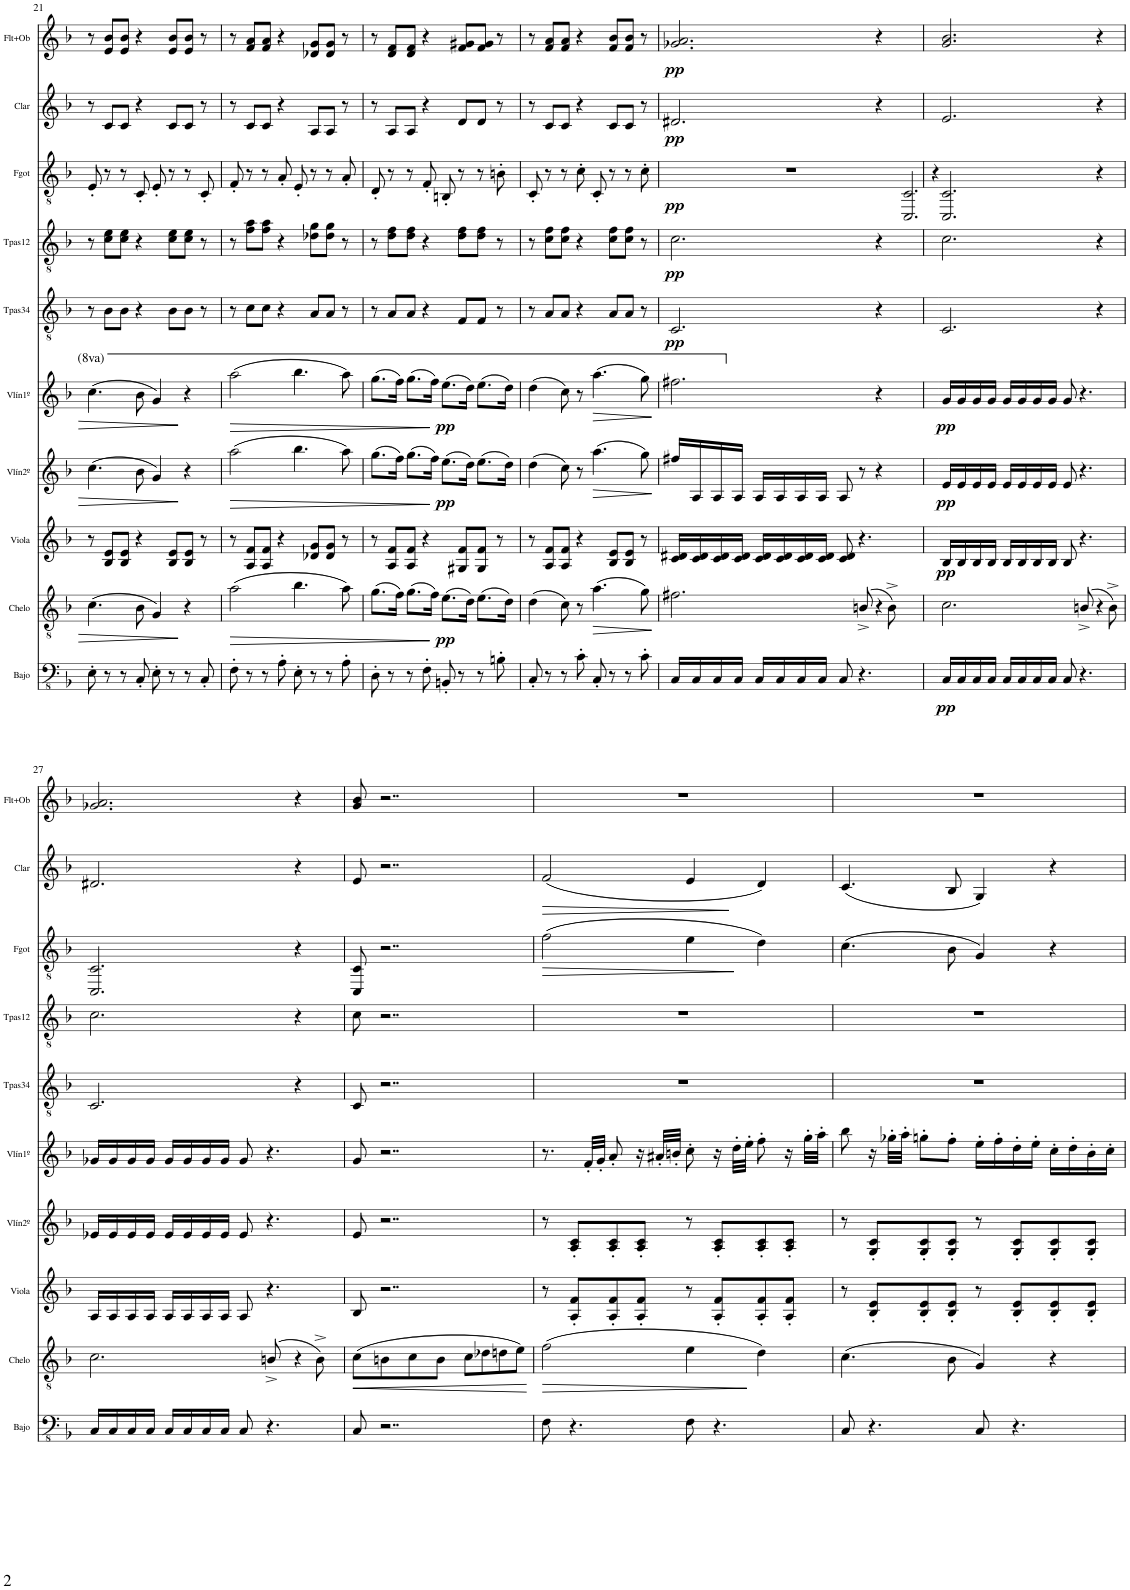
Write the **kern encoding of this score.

**kern	**dynam	**kern	**dynam	**kern	**dynam	**kern	**dynam	**kern	**dynam	**kern	**dynam	**kern	**dynam	**kern	**dynam	**kern	**dynam	**kern	**dynam
*part10	*part10	*part9	*part9	*part8	*part8	*part7	*part7	*part6	*part6	*part5	*part5	*part4	*part4	*part3	*part3	*part2	*part2	*part1	*part1
*staff10	*staff10	*staff9	*staff9	*staff8	*staff8	*staff7	*staff7	*staff6	*staff6	*staff5	*staff5	*staff4	*staff4	*staff3	*staff3	*staff2	*staff2	*staff1	*staff1
*I"Contrabajo	*	*I"Violonchelo	*	*I"Viola	*	*I"Violín 2º	*	*I"Violín 1º	*	*I"Trompas 3ª y 4ª	*	*I"Trompas 1ª y 2ª	*	*I"Fagot	*	*I"Clarinete	*	*I"Flauta y  Oboe	*
*	*	*	*	*I'Viola	*	*I'Vlín2º	*	*I'Vlín1º	*	*I'Tpas34	*	*I'Tpas12	*	*I'Fgot	*	*I'Clar	*	*I'Flt+Ob	*
!!LO:PB:g=z
*clefFv4	*	*clefGv2	*	*clefG2	*	*clefG2	*	*clefG2	*	*clefGv2	*	*clefGv2	*	*clefGv2	*	*clefG2	*	*clefG2	*
*Trd7c12	*	*	*	*	*	*	*	*	*	*	*	*	*	*	*	*Trd1c2	*	*	*
*k[b-]	*	*k[b-]	*	*k[b-]	*	*k[b-]	*	*k[b-]	*	*k[b-]	*	*k[b-]	*	*k[b-]	*	*k[b-]	*	*k[b-]	*
*M4/4	*	*M4/4	*	*M4/4	*	*M4/4	*	*M4/4	*	*M4/4	*	*M4/4	*	*M4/4	*	*M4/4	*	*M4/4	*
=21	=21	=21	=21	=21	=21	=21	=21	=21	=21	=21	=21	=21	=21	=21	=21	=21	=21	=21	=21
8EE'\	.	(4.c\	.	8r	.	(4.cc\	.	(4.ccc\	.	8r	.	8r	.	8E'/	.	8r	.	8r	.
8r	.	.	.	8B-/ 8e/L	.	.	.	.	.	8B-\L	.	8c\ 8e\L	.	8r	.	8c/L	.	8e/ 8b-/L	.
8r	.	.	.	8B-/ 8e/J	.	.	.	.	.	8B-\J	.	8c\ 8e\J	.	8r	.	8c/J	.	8e/ 8b-/J	.
8CC'/	.	8B-\	.	4r	.	8b-\	.	8bb-\	.	4r	.	4r	.	8C'/	.	4r	.	4r	.
8EE'\	.	4G/)	.	.	.	4g/)	.	4gg/)	.	.	.	.	.	8E'/	.	.	.	.	.
8r	.	.	.	8B-/ 8e/L	.	.	.	.	.	8B-\L	.	8c\ 8e\L	.	8r	.	8c/L	.	8e/ 8b-/L	.
8r	.	4r	.	8B-/ 8e/J	.	4r	.	4r	.	8B-\J	.	8c\ 8e\J	.	8r	.	8c/J	.	8e/ 8b-/J	.
8CC'/	.	.	.	8r	.	.	.	.	.	8r	.	8r	.	8C'/	.	8r	.	8r	.
=22	=22	=22	=22	=22	=22	=22	=22	=22	=22	=22	=22	=22	=22	=22	=22	=22	=22	=22	=22
!	!	!	!LO:HP:b	!	!	!	!LO:HP:b	!	!LO:HP:b	!	!	!	!	!	!	!	!	!	!
8FF'\	.	(2a\	>	8r	.	(2aa\	>	(2aaa\	>	8r	.	8r	.	8F'/	.	8r	.	8r	.
8r	.	.	.	8A/ 8f/L	.	.	.	.	.	8c\L	.	8f\ 8a\L	.	8r	.	8c/L	.	8f/ 8a/L	.
8r	.	.	.	8A/ 8f/J	.	.	.	.	.	8c\J	.	8f\ 8a\J	.	8r	.	8c/J	.	8f/ 8a/J	.
8AA'\	.	.	.	4r	.	.	.	.	.	4r	.	4r	.	8A'/	.	4r	.	4r	.
8EE'\	.	4.b-\	.	.	.	4.bb-\	.	4.bbb-\	.	.	.	.	.	8E'/	.	.	.	.	.
8r	.	.	.	8d-X/ 8g/L	.	.	.	.	.	8A/L	.	8d-X\ 8g\L	.	8r	.	8A/L	.	8d-X/ 8g/L	.
8r	.	.	.	8d-/ 8g/J	.	.	.	.	.	8A/J	.	8d-\ 8g\J	.	8r	.	8A/J	.	8d-/ 8g/J	.
8AA'\	.	8a\)	.	8r	.	8aa\)	.	8aaa\)	.	8r	.	8r	.	8A'/	.	8r	.	8r	.
=23	=23	=23	=23	=23	=23	=23	=23	=23	=23	=23	=23	=23	=23	=23	=23	=23	=23	=23	=23
8DD'\	.	(8.g\L	.	8r	.	(8.gg\L	.	(8.ggg\L	.	8r	.	8r	.	8D'/	.	8r	.	8r	.
8r	.	.	.	8A/ 8f/L	.	.	.	.	.	8A/L	.	8d\ 8f\L	.	8r	.	8A/L	.	8d/ 8f/L	.
.	.	16f\Jk)	.	.	.	16ff\Jk)	.	16fff\Jk)	.	.	.	.	.	.	.	.	.	.	.
8r	.	(8.g\L	.	8A/ 8f/J	.	(8.gg\L	.	(8.ggg\L	.	8A/J	.	8d\ 8f\J	.	8r	.	8A/J	.	8d/ 8f/J	.
8FF'\	.	.	.	4r	.	.	.	.	.	4r	.	4r	.	8F'/	.	4r	.	4r	.
.	.	16f\Jk)	.	.	.	16ff\Jk)	.	16fff\Jk)	.	.	.	.	.	.	.	.	.	.	.
!	!	!	!LO:DY:n=1:b	!	!	!	!LO:DY:n=1:b	!	!LO:DY:n=1:b	!	!	!	!	!	!	!	!	!	!
8BBBn'/	.	(8.e\L	] pp	.	.	(8.ee\L	] pp	(8.eee\L	] pp	.	.	.	.	8BBn'/	.	.	.	.	.
8r	.	.	.	8G#X/ 8f/L	.	.	.	.	.	8F/L	.	8d\ 8f\L	.	8r	.	8d/L	.	8f/ 8g#X/L	.
.	.	16d\Jk)	.	.	.	16dd\Jk)	.	16ddd\Jk)	.	.	.	.	.	.	.	.	.	.	.
8r	.	(8.e\L	.	8G#/ 8f/J	.	(8.ee\L	.	(8.eee\L	.	8F/J	.	8d\ 8f\J	.	8r	.	8d/J	.	8f/ 8g#/J	.
8BBn'\	.	.	.	8r	.	.	.	.	.	8r	.	8r	.	8Bn'\	.	8r	.	8r	.
.	.	16d\Jk)	.	.	.	16dd\Jk)	.	16ddd\Jk)	.	.	.	.	.	.	.	.	.	.	.
=24	=24	=24	=24	=24	=24	=24	=24	=24	=24	=24	=24	=24	=24	=24	=24	=24	=24	=24	=24
8CC'/	.	(4d\	.	8r	.	(4dd\	.	(4ddd\	.	8r	.	8r	.	8C'/	.	8r	.	8r	.
8r	.	.	.	8A/ 8f/L	.	.	.	.	.	8A/L	.	8c\ 8f\L	.	8r	.	8c/L	.	8f/ 8a/L	.
8r	.	8c\)	.	8A/ 8f/J	.	8cc\)	.	8ccc\)	.	8A/J	.	8c\ 8f\J	.	8r	.	8c/J	.	8f/ 8a/J	.
8C'\	.	8r	.	4r	.	8r	.	8r	.	4r	.	4r	.	8c'\	.	4r	.	4r	.
!	!	!	!LO:HP:b	!	!	!	!LO:HP:b	!	!LO:HP:b	!	!	!	!	!	!	!	!	!	!
8CC'/	.	(4.a\	>	.	.	(4.aa\	>	(4.aaa\	>	.	.	.	.	8C'/	.	.	.	.	.
8r	.	.	.	8B-/ 8e/L	.	.	.	.	.	8A/L	.	8c\ 8f\L	.	8r	.	8c/L	.	8f/ 8b-/L	.
8r	.	.	.	8B-/ 8e/J	.	.	.	.	.	8A/J	.	8c\ 8f\J	.	8r	.	8c/J	.	8f/ 8b-/J	.
8C'\	.	8g\)	.	8r	.	8gg\)	.	8ggg\)	.	8r	.	8r	.	8c'\	.	8r	.	8r	.
.	.	.	]	.	.	.	]	.	]	.	.	.	.	.	.	.	.	.	.
=25	=25	=25	=25	=25	=25	=25	=25	=25	=25	=25	=25	=25	=25	=25	=25	=25	=25	=25	=25
!	!	!	!	!	!	!	!	!	!	!	!LO:DY:b	!	!LO:DY:b	!	!LO:DY:b	!	!LO:DY:b	!	!LO:DY:b
16CC/LL	.	2.f#X\	.	16c/ 16d#X/LL	.	16ff#X/LL	.	2.fff#X\	.	2.C/	pp	2.c\	pp	1r	pp	2.d#X/	pp	2.g-X/ 2.a/	pp
16CC/	.	.	.	16c/ 16d#/	.	16A/	.	.	.	.	.	.	.	.	.	.	.	.	.
16CC/	.	.	.	16c/ 16d#/	.	16A/	.	.	.	.	.	.	.	.	.	.	.	.	.
16CC/JJ	.	.	.	16c/ 16d#/JJ	.	16A/JJ	.	.	.	.	.	.	.	.	.	.	.	.	.
16CC/LL	.	.	.	16c/ 16d#/LL	.	16A/LL	.	.	.	.	.	.	.	.	.	.	.	.	.
16CC/	.	.	.	16c/ 16d#/	.	16A/	.	.	.	.	.	.	.	.	.	.	.	.	.
16CC/	.	.	.	16c/ 16d#/	.	16A/	.	.	.	.	.	.	.	.	.	.	.	.	.
16CC/JJ	.	.	.	16c/ 16d#/JJ	.	16A/JJ	.	.	.	.	.	.	.	.	.	.	.	.	.
8CC/	.	.	.	8c/ 8d#/	.	8A/	.	.	.	.	.	.	.	.	.	.	.	.	.
4.r	.	.	.	4.r	.	8r	.	.	.	.	.	.	.	.	.	.	.	.	.
.	.	(8Bn^/	.	.	.	4r	.	4r	.	4r	.	4r	.	.	.	4r	.	4r	.
.	.	4r	.	.	.	.	.	.	.	.	.	.	.	.	.	.	.	.	.
1ryy	.	.	.	1ryy	.	1ryy	.	1ryy	.	1ryy	.	1ryy	.	2.CC/ 2.C/	.	1ryy	.	1ryy	.
.	.	8B^\)	.	.	.	.	.	.	.	.	.	.	.	.	.	.	.	.	.
.	.	2.ryy	.	.	.	.	.	.	.	.	.	.	.	.	.	.	.	.	.
.	.	.	.	.	.	.	.	.	.	.	.	.	.	4r	.	.	.	.	.
=26	=26	=26	=26	=26	=26	=26	=26	=26	=26	=26	=26	=26	=26	=26	=26	=26	=26	=26	=26
!	!LO:DY:b	!	!	!	!LO:DY:b	!	!LO:DY:b	!	!LO:DY:b	!	!	!	!	!	!	!	!	!	!
16CC/LL	pp	2.c\	.	16B-/LL	pp	16e/LL	pp	16g/LL	pp	2.C/	.	2.c\	.	2.CC/ 2.C/	.	2.e/	.	2.g/ 2.b-/	.
16CC/	.	.	.	16B-/	.	16e/	.	16g/	.	.	.	.	.	.	.	.	.	.	.
16CC/	.	.	.	16B-/	.	16e/	.	16g/	.	.	.	.	.	.	.	.	.	.	.
16CC/JJ	.	.	.	16B-/JJ	.	16e/JJ	.	16g/JJ	.	.	.	.	.	.	.	.	.	.	.
16CC/LL	.	.	.	16B-/LL	.	16e/LL	.	16g/LL	.	.	.	.	.	.	.	.	.	.	.
16CC/	.	.	.	16B-/	.	16e/	.	16g/	.	.	.	.	.	.	.	.	.	.	.
16CC/	.	.	.	16B-/	.	16e/	.	16g/	.	.	.	.	.	.	.	.	.	.	.
16CC/JJ	.	.	.	16B-/JJ	.	16e/JJ	.	16g/JJ	.	.	.	.	.	.	.	.	.	.	.
8CC/	.	.	.	8B-/	.	8e/	.	8g/	.	.	.	.	.	.	.	.	.	.	.
4.r	.	.	.	4.r	.	4.r	.	4.r	.	.	.	.	.	.	.	.	.	.	.
.	.	(8Bn^/	.	.	.	.	.	.	.	4r	.	4r	.	4r	.	4r	.	4r	.
.	.	4r	.	.	.	.	.	.	.	.	.	.	.	.	.	.	.	.	.
4ryy	.	.	.	4ryy	.	4ryy	.	4ryy	.	4ryy	.	4ryy	.	4ryy	.	4ryy	.	4ryy	.
.	.	8B^\)	.	.	.	.	.	.	.	.	.	.	.	.	.	.	.	.	.
!!LO:LB:g=z
=27	=27	=27	=27	=27	=27	=27	=27	=27	=27	=27	=27	=27	=27	=27	=27	=27	=27	=27	=27
16CC/LL	.	2.c\	.	16A/LL	.	16e-X/LL	.	16g-X/LL	.	2.C/	.	2.c\	.	2.CC/ 2.C/	.	2.d#X/	.	2.g-X/ 2.a/	.
16CC/	.	.	.	16A/	.	16e-/	.	16g-/	.	.	.	.	.	.	.	.	.	.	.
16CC/	.	.	.	16A/	.	16e-/	.	16g-/	.	.	.	.	.	.	.	.	.	.	.
16CC/JJ	.	.	.	16A/JJ	.	16e-/JJ	.	16g-/JJ	.	.	.	.	.	.	.	.	.	.	.
16CC/LL	.	.	.	16A/LL	.	16e-/LL	.	16g-/LL	.	.	.	.	.	.	.	.	.	.	.
16CC/	.	.	.	16A/	.	16e-/	.	16g-/	.	.	.	.	.	.	.	.	.	.	.
16CC/	.	.	.	16A/	.	16e-/	.	16g-/	.	.	.	.	.	.	.	.	.	.	.
16CC/JJ	.	.	.	16A/JJ	.	16e-/JJ	.	16g-/JJ	.	.	.	.	.	.	.	.	.	.	.
8CC/	.	.	.	8A/	.	8e-/	.	8g-/	.	.	.	.	.	.	.	.	.	.	.
4.r	.	.	.	4.r	.	4.r	.	4.r	.	.	.	.	.	.	.	.	.	.	.
.	.	(8Bn^/	.	.	.	.	.	.	.	4r	.	4r	.	4r	.	4r	.	4r	.
.	.	4r	.	.	.	.	.	.	.	.	.	.	.	.	.	.	.	.	.
4ryy	.	.	.	4ryy	.	4ryy	.	4ryy	.	4ryy	.	4ryy	.	4ryy	.	4ryy	.	4ryy	.
.	.	8B^\)	.	.	.	.	.	.	.	.	.	.	.	.	.	.	.	.	.
=28	=28	=28	=28	=28	=28	=28	=28	=28	=28	=28	=28	=28	=28	=28	=28	=28	=28	=28	=28
!	!	!	!LO:HP:b	!	!	!	!	!	!	!	!	!	!	!	!	!	!	!	!
8CC/	.	(8c\L	<	8B-/	.	8e/	.	8g/	.	8C/	.	8c\	.	8CC/ 8C/	.	8e/	.	8g/ 8b-/	.
2..r	.	8Bn\	.	2..r	.	2..r	.	2..r	.	2..r	.	2..r	.	2..r	.	2..r	.	2..r	.
.	.	8c\	.	.	.	.	.	.	.	.	.	.	.	.	.	.	.	.	.
.	.	8B\J	.	.	.	.	.	.	.	.	.	.	.	.	.	.	.	.	.
.	.	8c\L	.	.	.	.	.	.	.	.	.	.	.	.	.	.	.	.	.
.	.	8d-X\	.	.	.	.	.	.	.	.	.	.	.	.	.	.	.	.	.
.	.	8dn\	.	.	.	.	.	.	.	.	.	.	.	.	.	.	.	.	.
.	.	8e\J)	.	.	.	.	.	.	.	.	.	.	.	.	.	.	.	.	.
.	.	.	[	.	.	.	.	.	.	.	.	.	.	.	.	.	.	.	.
=29	=29	=29	=29	=29	=29	=29	=29	=29	=29	=29	=29	=29	=29	=29	=29	=29	=29	=29	=29
!	!	!	!LO:HP:b	!	!	!	!	!	!	!	!	!	!	!	!LO:HP:b	!	!LO:HP:b	!	!
8FF\	.	(2f\	>	8r	.	8r	.	8.r	.	1r	.	1r	.	(2f\	>	(2f/	>	1r	.
4.r	.	.	.	8A/' 8f/'L	.	8A/' 8c/'L	.	.	.	.	.	.	.	.	.	.	.	.	.
.	.	.	.	.	.	.	.	32f'/LLL	.	.	.	.	.	.	.	.	.	.	.
.	.	.	.	.	.	.	.	32g'/JJJ	.	.	.	.	.	.	.	.	.	.	.
.	.	.	.	8A/' 8f/'	.	8A/' 8c/'	.	8a'/	.	.	.	.	.	.	.	.	.	.	.
.	.	.	.	8A/' 8f/'J	.	8A/' 8c/'J	.	16r	.	.	.	.	.	.	.	.	.	.	.
.	.	.	.	.	.	.	.	32a#X'/LLL	.	.	.	.	.	.	.	.	.	.	.
.	.	.	.	.	.	.	.	32bn'/JJJ	.	.	.	.	.	.	.	.	.	.	.
8FF\	.	4e\	.	8r	.	8r	.	8cc'\	.	.	.	.	.	4e\	.	4e/	.	.	.
4.r	.	.	.	8A/' 8f/'L	.	8A/' 8c/'L	.	16r	.	.	.	.	.	.	.	.	.	.	.
.	.	.	.	.	.	.	.	32dd'\LLL	.	.	.	.	.	.	.	.	.	.	.
.	.	.	.	.	.	.	.	32ee'\JJJ	.	.	.	.	.	.	.	.	.	.	.
.	.	4d\)	.	8A/' 8f/'	.	8A/' 8c/'	.	8ff'\	.	.	.	.	.	4d\)	.	4d/)	.	.	.
.	.	.	.	8A/' 8f/'J	.	8A/' 8c/'J	.	16r	.	.	.	.	.	.	.	.	.	.	.
.	.	.	.	.	.	.	.	32gg'\LLL	.	.	.	.	.	.	.	.	.	.	.
.	.	.	.	.	.	.	.	32aa'\JJJ	.	.	.	.	.	.	.	.	.	.	.
.	.	.	]	.	.	.	.	.	.	.	.	.	.	.	]	.	]	.	.
=30	=30	=30	=30	=30	=30	=30	=30	=30	=30	=30	=30	=30	=30	=30	=30	=30	=30	=30	=30
8CC/	.	(4.c\	.	8r	.	8r	.	8bb-\	.	1r	.	1r	.	(4.c\	.	(4.c/	.	1r	.
4.r	.	.	.	8B-/' 8e/'L	.	8G/' 8c/'L	.	16r	.	.	.	.	.	.	.	.	.	.	.
.	.	.	.	.	.	.	.	32gg-X'\LLL	.	.	.	.	.	.	.	.	.	.	.
.	.	.	.	.	.	.	.	32aa'\JJJ	.	.	.	.	.	.	.	.	.	.	.
.	.	.	.	8B-/' 8e/'	.	8G/' 8c/'	.	8ggn'\L	.	.	.	.	.	.	.	.	.	.	.
.	.	8B-\	.	8B-/' 8e/'J	.	8G/' 8c/'J	.	8ff'\J	.	.	.	.	.	8B-\	.	8B-/	.	.	.
8CC/	.	4G/)	.	8r	.	8r	.	16ee'\LL	.	.	.	.	.	4G/)	.	4G/)	.	.	.
.	.	.	.	.	.	.	.	16ff'\	.	.	.	.	.	.	.	.	.	.	.
4.r	.	.	.	8B-/' 8e/'L	.	8G/' 8c/'L	.	16dd'\	.	.	.	.	.	.	.	.	.	.	.
.	.	.	.	.	.	.	.	16ee'\JJ	.	.	.	.	.	.	.	.	.	.	.
.	.	4r	.	8B-/' 8e/'	.	8G/' 8c/'	.	16cc'\LL	.	.	.	.	.	4r	.	4r	.	.	.
.	.	.	.	.	.	.	.	16dd'\	.	.	.	.	.	.	.	.	.	.	.
.	.	.	.	8B-/' 8e/'J	.	8G/' 8c/'J	.	16b-'\	.	.	.	.	.	.	.	.	.	.	.
.	.	.	.	.	.	.	.	16cc'\JJ	.	.	.	.	.	.	.	.	.	.	.
=	=	=	=	=	=	=	=	=	=	=	=	=	=	=	=	=	=	=	=
*-	*-	*-	*-	*-	*-	*-	*-	*-	*-	*-	*-	*-	*-	*-	*-	*-	*-	*-	*-
